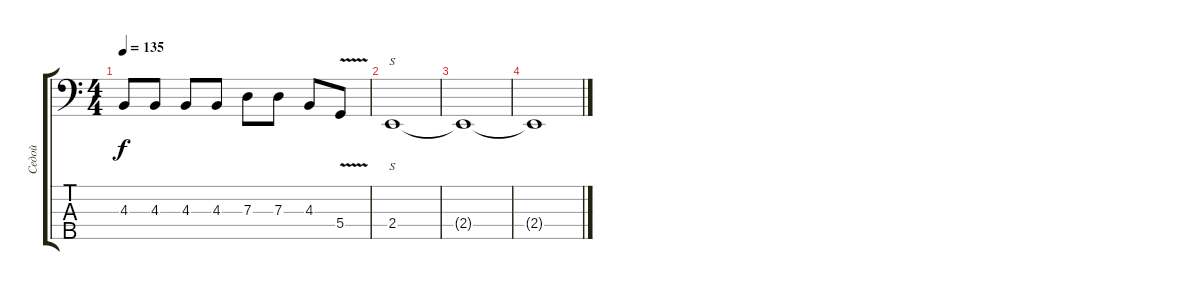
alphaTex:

\track ("Седой" "Седой") {instrument electricbassfinger}
\staff {score tabs}
\tuning (A2 C2 G1 D1 A0) {hide}
\ts (4 4)
\tempo 135
\clef f4
\ks c
4.3.8{dy f} 4.3.8 4.3.8 4.3.8 7.3.8 7.3.8 4.3.8 5.4{v}.8 |
2.4.1{s instrument slapbass1} |
2.4{t}.1 |
2.4{t}.1
